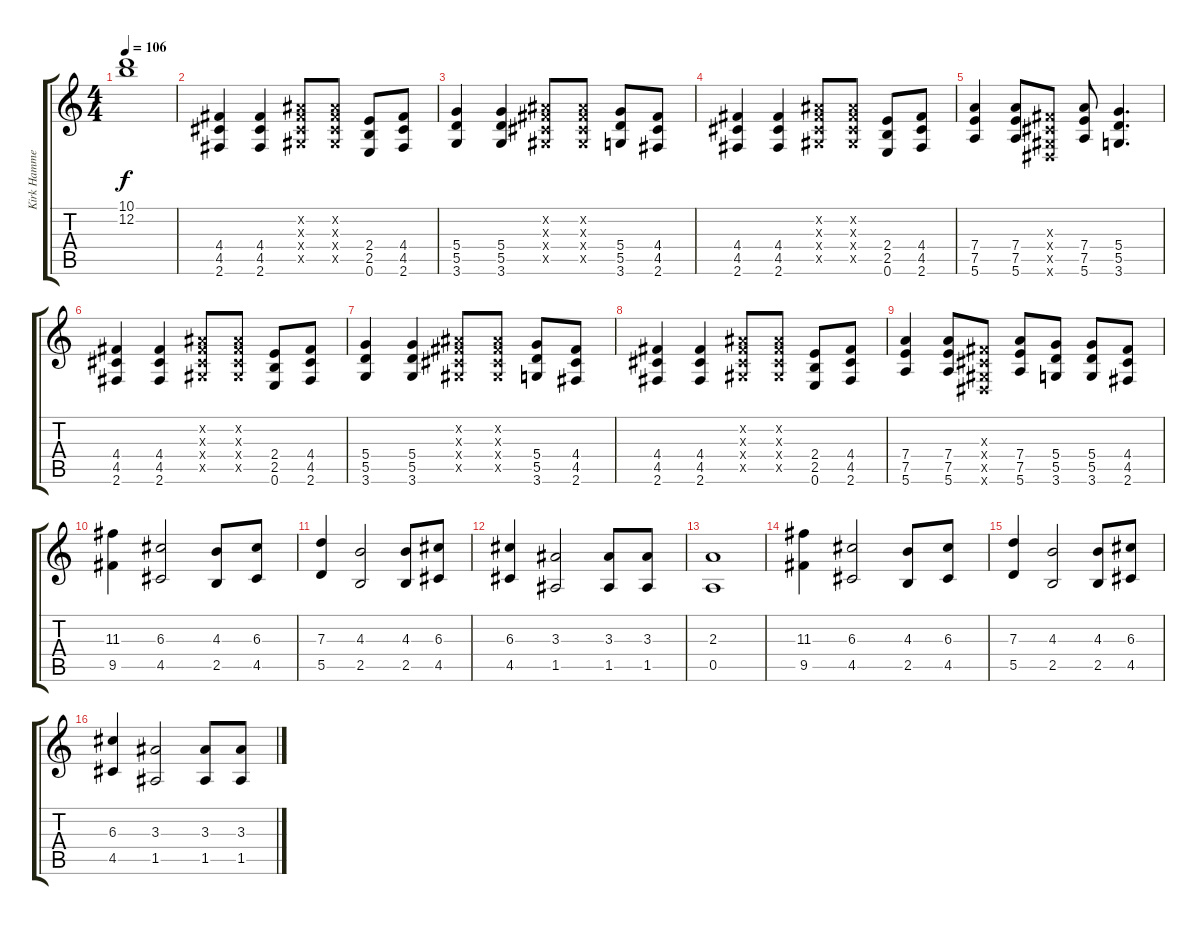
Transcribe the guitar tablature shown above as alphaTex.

\track ("Kirk Hammett" "Kirk Hamme") {instrument distortionguitar}
\staff {score tabs}
\tuning (E4 B3 G3 D3 A2 E2) {hide}
\ts (4 4)
\tempo 106
\clef g2
\ks c
(10.1{t} 12.2{t}).1{dy f} |
(4.4 4.5 2.6).4 (4.4 4.5 2.6).4 (-1.2{x} -1.3{x} -1.4{x} -1.5{x}).8 (-1.2{x} -1.3{x} -1.4{x} -1.5{x}).8 (2.4 2.5 0.6).8 (4.4 4.5 2.6).8 |
(5.4 5.5 3.6).4 (5.4 5.5 3.6).4 (-1.2{x} -1.3{x} -1.4{x} -1.5{x}).8 (-1.2{x} -1.3{x} -1.4{x} -1.5{x}).8 (5.4 5.5 3.6).8 (4.4 4.5 2.6).8 |
(4.4 4.5 2.6).4 (4.4 4.5 2.6).4 (-1.2{x} -1.3{x} -1.4{x} -1.5{x}).8 (-1.2{x} -1.3{x} -1.4{x} -1.5{x}).8 (2.4 2.5 0.6).8 (4.4 4.5 2.6).8 |
(7.4 7.5 5.6).4 (7.4 7.5 5.6).8 (-1.3{x} -1.4{x} -1.5{x} -1.6{x}).8 (7.4 7.5 5.6).8 (5.4 5.5 3.6).4{d} |
(4.4 4.5 2.6).4 (4.4 4.5 2.6).4 (-1.2{x} -1.3{x} -1.4{x} -1.5{x}).8 (-1.2{x} -1.3{x} -1.4{x} -1.5{x}).8 (2.4 2.5 0.6).8 (4.4 4.5 2.6).8 |
(5.4 5.5 3.6).4 (5.4 5.5 3.6).4 (-1.2{x} -1.3{x} -1.4{x} -1.5{x}).8 (-1.2{x} -1.3{x} -1.4{x} -1.5{x}).8 (5.4 5.5 3.6).8 (4.4 4.5 2.6).8 |
(4.4 4.5 2.6).4 (4.4 4.5 2.6).4 (-1.2{x} -1.3{x} -1.4{x} -1.5{x}).8 (-1.2{x} -1.3{x} -1.4{x} -1.5{x}).8 (2.4 2.5 0.6).8 (4.4 4.5 2.6).8 |
(7.4 7.5 5.6).4 (7.4 7.5 5.6).8 (-1.3{x} -1.4{x} -1.5{x} -1.6{x}).8 (7.4 7.5 5.6).8 (5.4 5.5 3.6).8 (5.4 5.5 3.6).8 (4.4 4.5 2.6).8 |
(11.3 9.5).4 (6.3 4.5).2 (4.3 2.5).8 (6.3 4.5).8 |
(7.3 5.5).4 (4.3 2.5).2 (4.3 2.5).8 (6.3 4.5).8 |
(6.3 4.5).4 (3.3 1.5).2 (3.3 1.5).8 (3.3 1.5).8 |
(2.3 0.5).1 |
(11.3 9.5).4 (6.3 4.5).2 (4.3 2.5).8 (6.3 4.5).8 |
(7.3 5.5).4 (4.3 2.5).2 (4.3 2.5).8 (6.3 4.5).8 |
(6.3 4.5).4 (3.3 1.5).2 (3.3 1.5).8 (3.3 1.5).8
